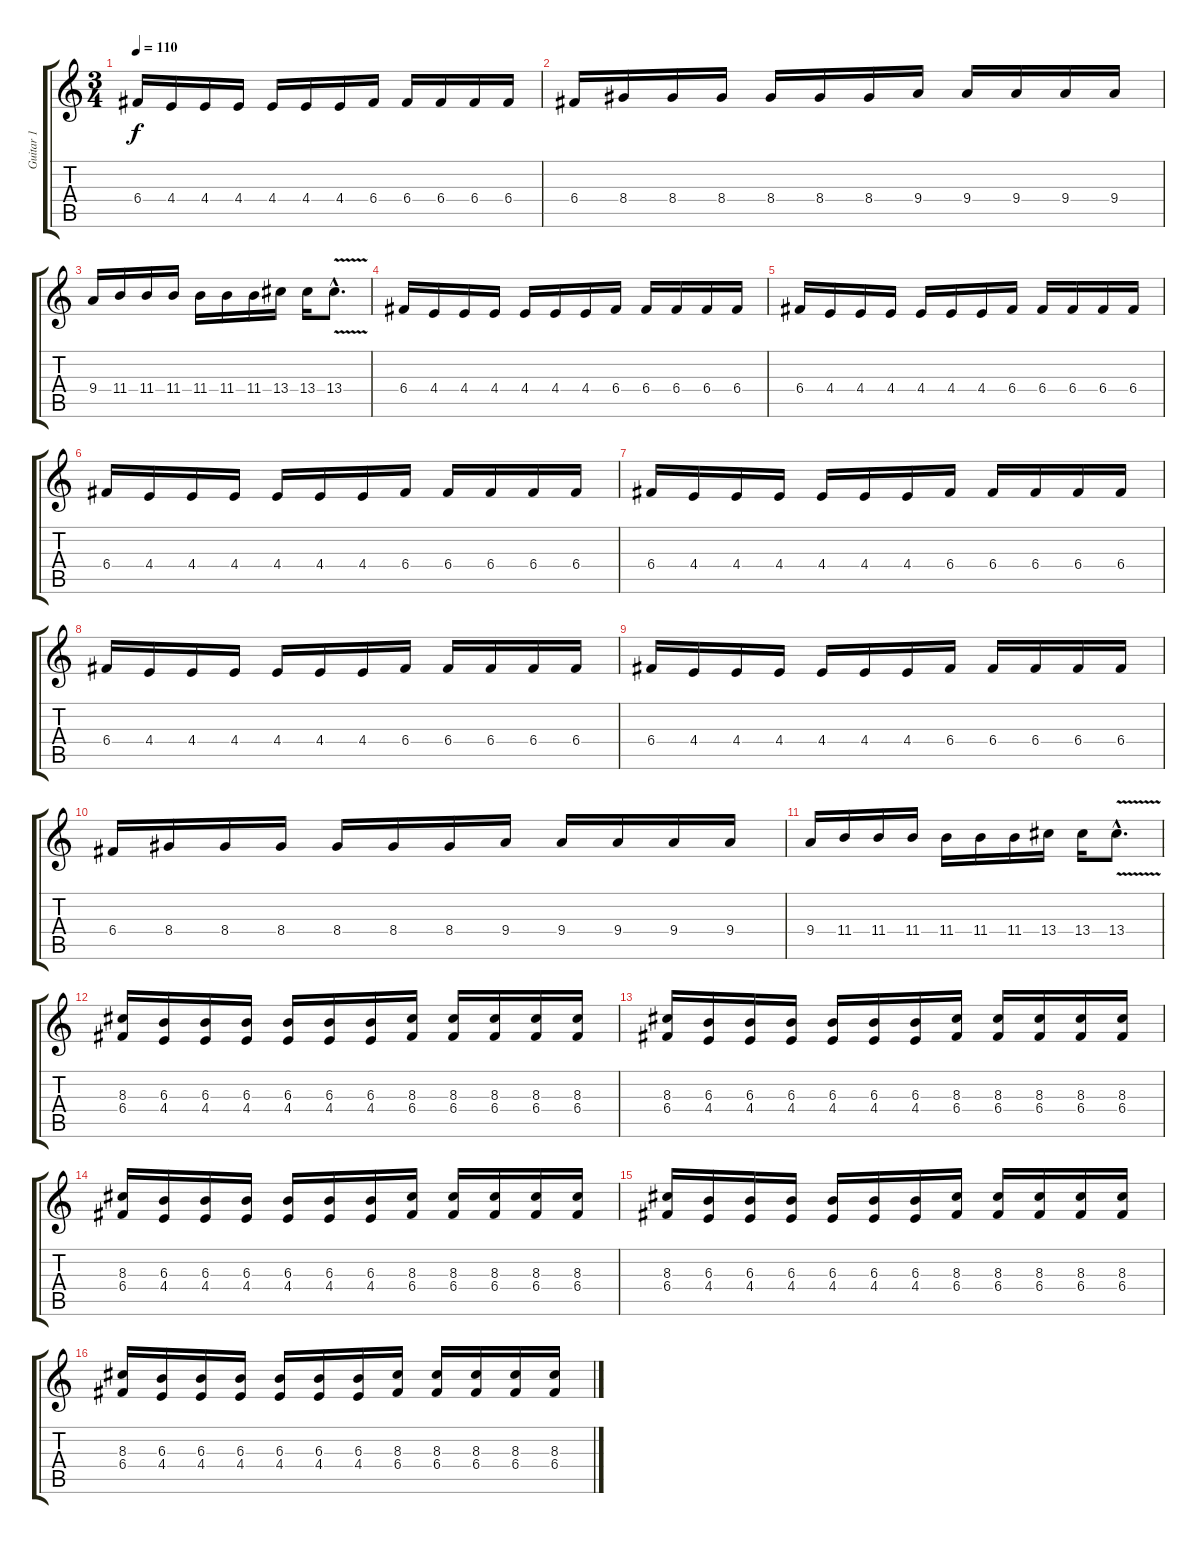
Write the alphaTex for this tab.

\track ("Guitar 1" "Guitar 1") {instrument distortionguitar}
\staff {score tabs}
\tuning (D4 A3 F3 C3 G2 C2) {hide}
\ts (3 4)
\tempo 110
\clef g2
\ks c
6.4.16{dy f} 4.4.16 4.4.16 4.4.16 4.4.16 4.4.16 4.4.16 6.4.16 6.4.16 6.4.16 6.4.16 6.4.16 |
6.4.16 8.4.16 8.4.16 8.4.16 8.4.16 8.4.16 8.4.16 9.4.16 9.4.16 9.4.16 9.4.16 9.4.16 |
9.4.16 11.4.16 11.4.16 11.4.16 11.4.16 11.4.16 11.4.16 13.4.16 13.4.16 13.4{v hac}.8{d} |
6.4.16 4.4.16 4.4.16 4.4.16 4.4.16 4.4.16 4.4.16 6.4.16 6.4.16 6.4.16 6.4.16 6.4.16 |
6.4.16 4.4.16 4.4.16 4.4.16 4.4.16 4.4.16 4.4.16 6.4.16 6.4.16 6.4.16 6.4.16 6.4.16 |
6.4.16 4.4.16 4.4.16 4.4.16 4.4.16 4.4.16 4.4.16 6.4.16 6.4.16 6.4.16 6.4.16 6.4.16 |
6.4.16 4.4.16 4.4.16 4.4.16 4.4.16 4.4.16 4.4.16 6.4.16 6.4.16 6.4.16 6.4.16 6.4.16 |
6.4.16 4.4.16 4.4.16 4.4.16 4.4.16 4.4.16 4.4.16 6.4.16 6.4.16 6.4.16 6.4.16 6.4.16 |
6.4.16 4.4.16 4.4.16 4.4.16 4.4.16 4.4.16 4.4.16 6.4.16 6.4.16 6.4.16 6.4.16 6.4.16 |
6.4.16 8.4.16 8.4.16 8.4.16 8.4.16 8.4.16 8.4.16 9.4.16 9.4.16 9.4.16 9.4.16 9.4.16 |
9.4.16 11.4.16 11.4.16 11.4.16 11.4.16 11.4.16 11.4.16 13.4.16 13.4.16 13.4{v hac}.8{d} |
(8.3 6.4).16 (6.3 4.4).16 (6.3 4.4).16 (6.3 4.4).16 (6.3 4.4).16 (6.3 4.4).16 (6.3 4.4).16 (8.3 6.4).16 (8.3 6.4).16 (8.3 6.4).16 (8.3 6.4).16 (8.3 6.4).16 |
(8.3 6.4).16 (6.3 4.4).16 (6.3 4.4).16 (6.3 4.4).16 (6.3 4.4).16 (6.3 4.4).16 (6.3 4.4).16 (8.3 6.4).16 (8.3 6.4).16 (8.3 6.4).16 (8.3 6.4).16 (8.3 6.4).16 |
(8.3 6.4).16 (6.3 4.4).16 (6.3 4.4).16 (6.3 4.4).16 (6.3 4.4).16 (6.3 4.4).16 (6.3 4.4).16 (8.3 6.4).16 (8.3 6.4).16 (8.3 6.4).16 (8.3 6.4).16 (8.3 6.4).16 |
(8.3 6.4).16 (6.3 4.4).16 (6.3 4.4).16 (6.3 4.4).16 (6.3 4.4).16 (6.3 4.4).16 (6.3 4.4).16 (8.3 6.4).16 (8.3 6.4).16 (8.3 6.4).16 (8.3 6.4).16 (8.3 6.4).16 |
(8.3 6.4).16 (6.3 4.4).16 (6.3 4.4).16 (6.3 4.4).16 (6.3 4.4).16 (6.3 4.4).16 (6.3 4.4).16 (8.3 6.4).16 (8.3 6.4).16 (8.3 6.4).16 (8.3 6.4).16 (8.3 6.4).16
